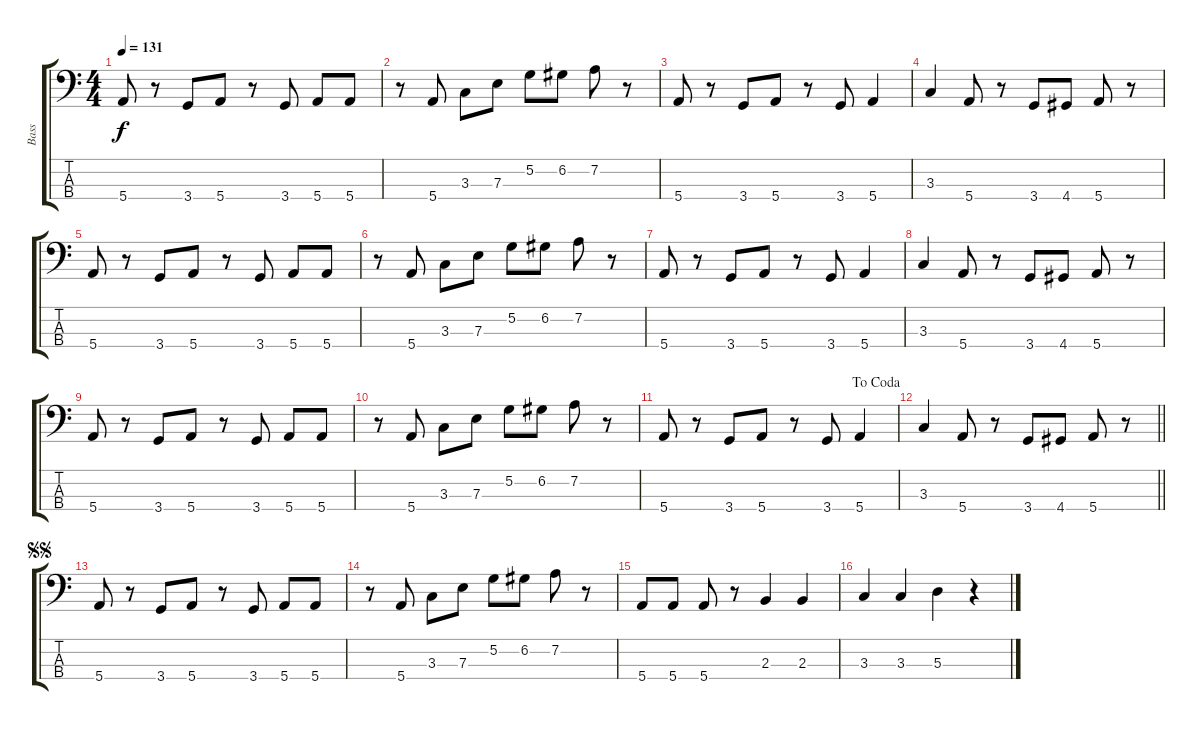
\track ("Bass" "Bass") {instrument electricbassfinger}
\staff {score tabs}
\tuning (G2 D2 A1 E1) {hide}
\ts (4 4)
\tempo 131
\clef f4
\ks c
5.4.8{dy f} r.8 3.4.8 5.4.8 r.8 3.4.8 5.4.8 5.4.8 |
r.8 5.4.8 3.3.8 7.3.8 5.2.8 6.2.8 7.2.8 r.8 |
5.4.8 r.8 3.4.8 5.4.8 r.8 3.4.8 5.4.4 |
3.3.4 5.4.8 r.8 3.4.8 4.4.8 5.4.8 r.8 |
5.4.8 r.8 3.4.8 5.4.8 r.8 3.4.8 5.4.8 5.4.8 |
r.8 5.4.8 3.3.8 7.3.8 5.2.8 6.2.8 7.2.8 r.8 |
5.4.8 r.8 3.4.8 5.4.8 r.8 3.4.8 5.4.4 |
3.3.4 5.4.8 r.8 3.4.8 4.4.8 5.4.8 r.8 |
5.4.8 r.8 3.4.8 5.4.8 r.8 3.4.8 5.4.8 5.4.8 |
r.8 5.4.8 3.3.8 7.3.8 5.2.8 6.2.8 7.2.8 r.8 |
\jump dacoda
5.4.8 r.8 3.4.8 5.4.8 r.8 3.4.8 5.4.4 |
\barLineRight lightlight
3.3.4 5.4.8 r.8 3.4.8 4.4.8 5.4.8 r.8 |
\jump segnosegno
5.4.8 r.8 3.4.8 5.4.8 r.8 3.4.8 5.4.8 5.4.8 |
r.8 5.4.8 3.3.8 7.3.8 5.2.8 6.2.8 7.2.8 r.8 |
5.4.8 5.4.8 5.4.8 r.8 2.3.4 2.3.4 |
3.3.4 3.3.4 5.3.4 r.4
